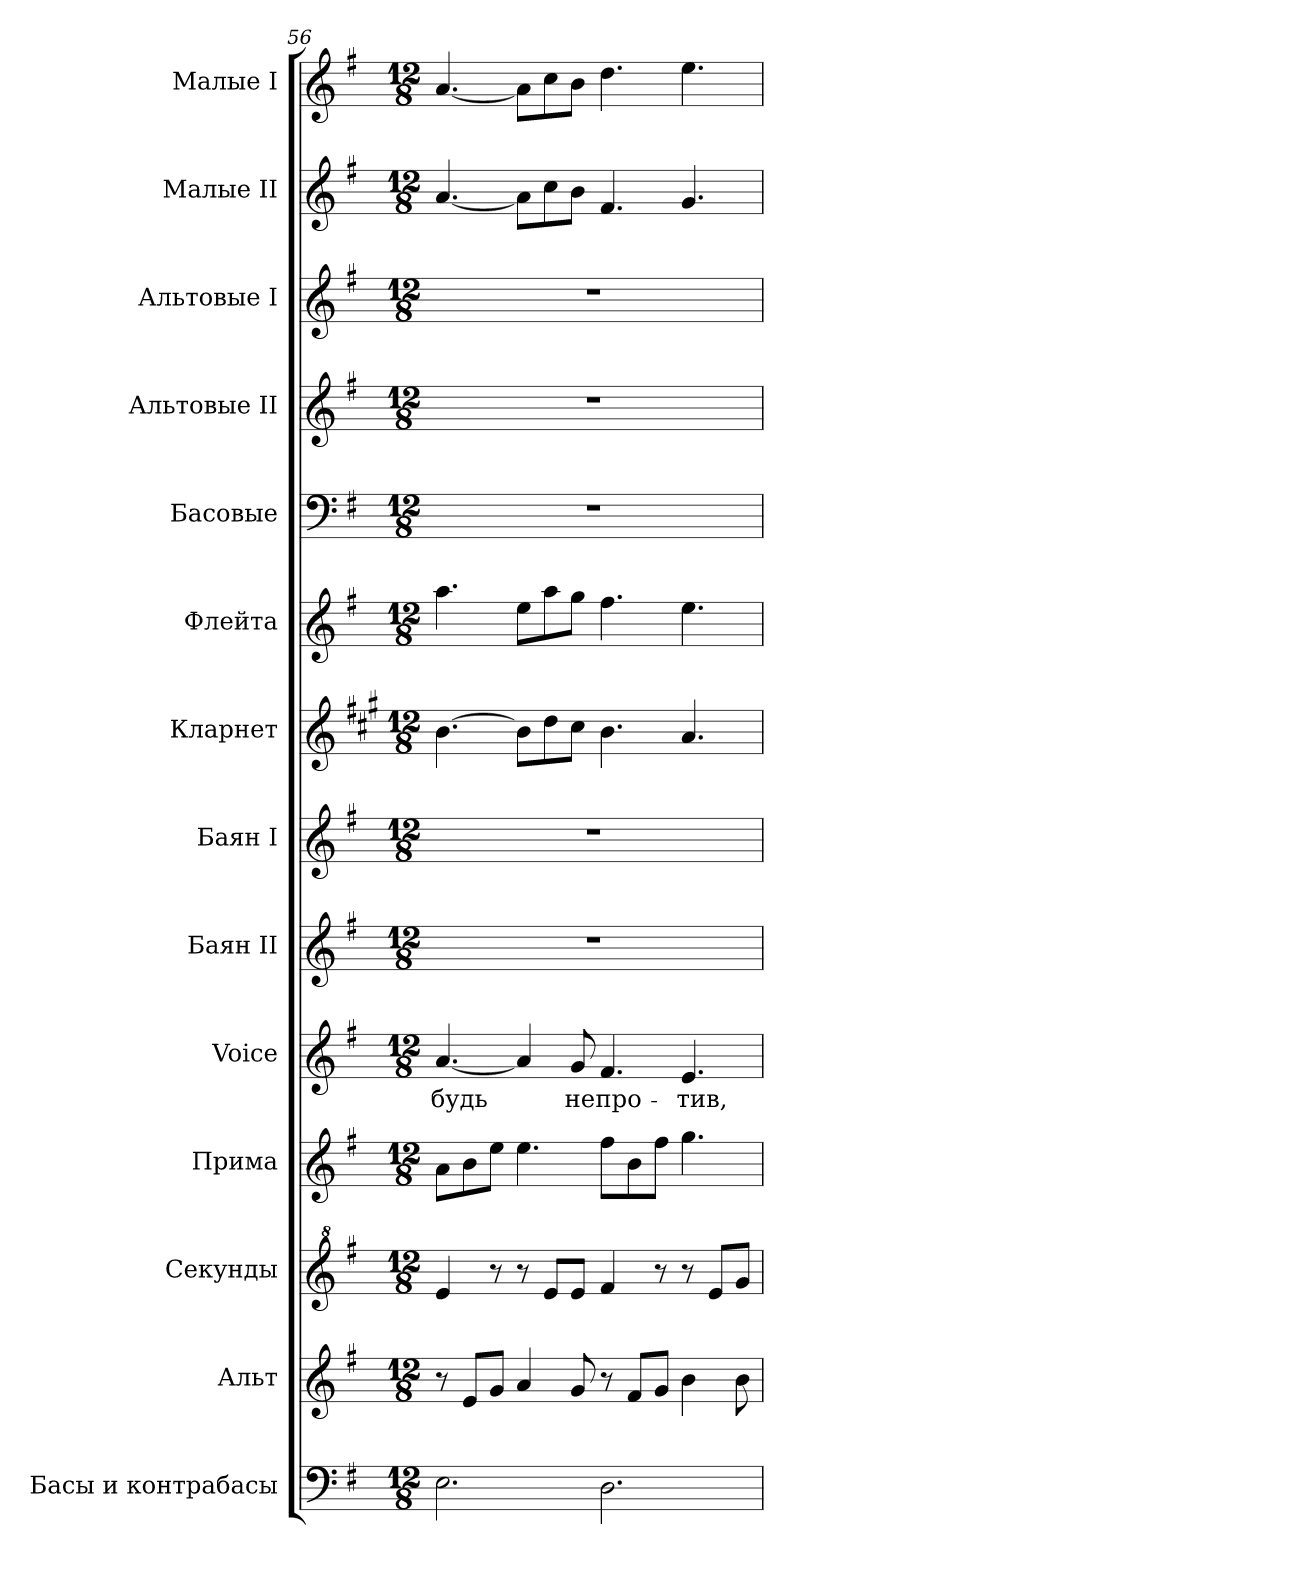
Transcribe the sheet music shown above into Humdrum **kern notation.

**kern	**kern	**kern	**kern	**kern	**text	**kern	**kern	**kern	**kern	**kern	**kern	**kern	**kern	**kern
*part14	*part13	*part12	*part11	*part10	*part10	*part9	*part8	*part7	*part6	*part5	*part4	*part3	*part2	*part1
*staff14	*staff13	*staff12	*staff11	*staff10	*staff10	*staff9	*staff8	*staff7	*staff6	*staff5	*staff4	*staff3	*staff2	*staff1
*I"Басы и контрабасы	*I"Альт	*I"Секунды	*I"Прима	*I"Voice	*	*I"Баян II	*I"Баян I	*I"Кларнет	*I"Флейта	*I"Басовые	*I"Альтовые II	*I"Альтовые I	*I"Малые II	*I"Малые I
*	*	*	*	*I'Voice	*	*	*	*	*	*	*	*	*	*
*clefF4	*clefG2	*clefG^2	*clefG2	*clefG2	*	*clefG2	*clefG2	*clefG2	*clefG2	*clefF4	*clefG2	*clefG2	*clefG2	*clefG2
*ITrd7c12	*ITrd7c12	*ITrd7c12	*ITrd7c12	*	*	*	*	*ITrd1c2	*	*	*	*	*	*
*k[f#]	*k[f#]	*k[f#]	*k[f#]	*k[f#]	*	*k[f#]	*k[f#]	*k[f#]	*k[f#]	*k[f#]	*k[f#]	*k[f#]	*k[f#]	*k[f#]
*G:	*G:	*G:	*G:	*G:	*	*G:	*G:	*G:	*G:	*G:	*G:	*G:	*G:	*G:
*M12/8	*M12/8	*M12/8	*M12/8	*M12/8	*	*M12/8	*M12/8	*M12/8	*M12/8	*M12/8	*M12/8	*M12/8	*M12/8	*M12/8
=56	=56	=56	=56	=56	=56	=56	=56	=56	=56	=56	=56	=56	=56	=56
!	!	!	!	!	!LO:LY:b:color=#000000	!LO:N:vis=1	!LO:N:vis=1	!	!	!LO:N:vis=1	!LO:N:vis=1	!LO:N:vis=1	!	!
2.EEi\	8r	4ei/	8Ai\L	[<4.ai/	будь	1.r	1.r	[>4.ai\	4.aai\	1.r	1.r	1.r	[<4.ai/	[<4.ai/
.	8Ei/L	.	8Bi\	.	.	.	.	.	.	.	.	.	.	.
.	8Gi/J	8r	8ei\J	.	.	.	.	.	.	.	.	.	.	.
.	4Ai/	8r	4.ei\	4ai/]	.	.	.	8ai\L]	8eei\L	.	.	.	8ai\L]	8ai\L]
.	.	8ei/L	.	.	.	.	.	8cci\	8aai\	.	.	.	8cci\	8cci\
!	!	!	!	!	!LO:LY:b:color=#000000	!	!	!	!	!	!	!	!	!
.	8Gi/	8ei/J	.	8gi/	не	.	.	8bi\J	8ggi\J	.	.	.	8bi\J	8bi\J
!	!	!	!	!	!LO:LY:b:color=#000000	!	!	!	!	!	!	!	!	!
2.DDi\	8r	4f#i/	8f#i\L	4.f#i/	про-	.	.	4.ai\	4.ff#i\	.	.	.	4.f#i/	4.ddi\
.	8F#i/L	.	8Bi\	.	.	.	.	.	.	.	.	.	.	.
.	8Gi/J	8r	8f#i\J	.	.	.	.	.	.	.	.	.	.	.
!	!	!	!	!	!LO:LY:b:color=#000000	!	!	!	!	!	!	!	!	!
.	4Bi\	8r	4.gi\	4.ei/	-тив,	.	.	4.gi/	4.eei\	.	.	.	4.gi/	4.eei\
.	.	8ei/L	.	.	.	.	.	.	.	.	.	.	.	.
.	8Bi\	8gi/J	.	.	.	.	.	.	.	.	.	.	.	.
=	=	=	=	=	=	=	=	=	=	=	=	=	=	=
*-	*-	*-	*-	*-	*-	*-	*-	*-	*-	*-	*-	*-	*-	*-
